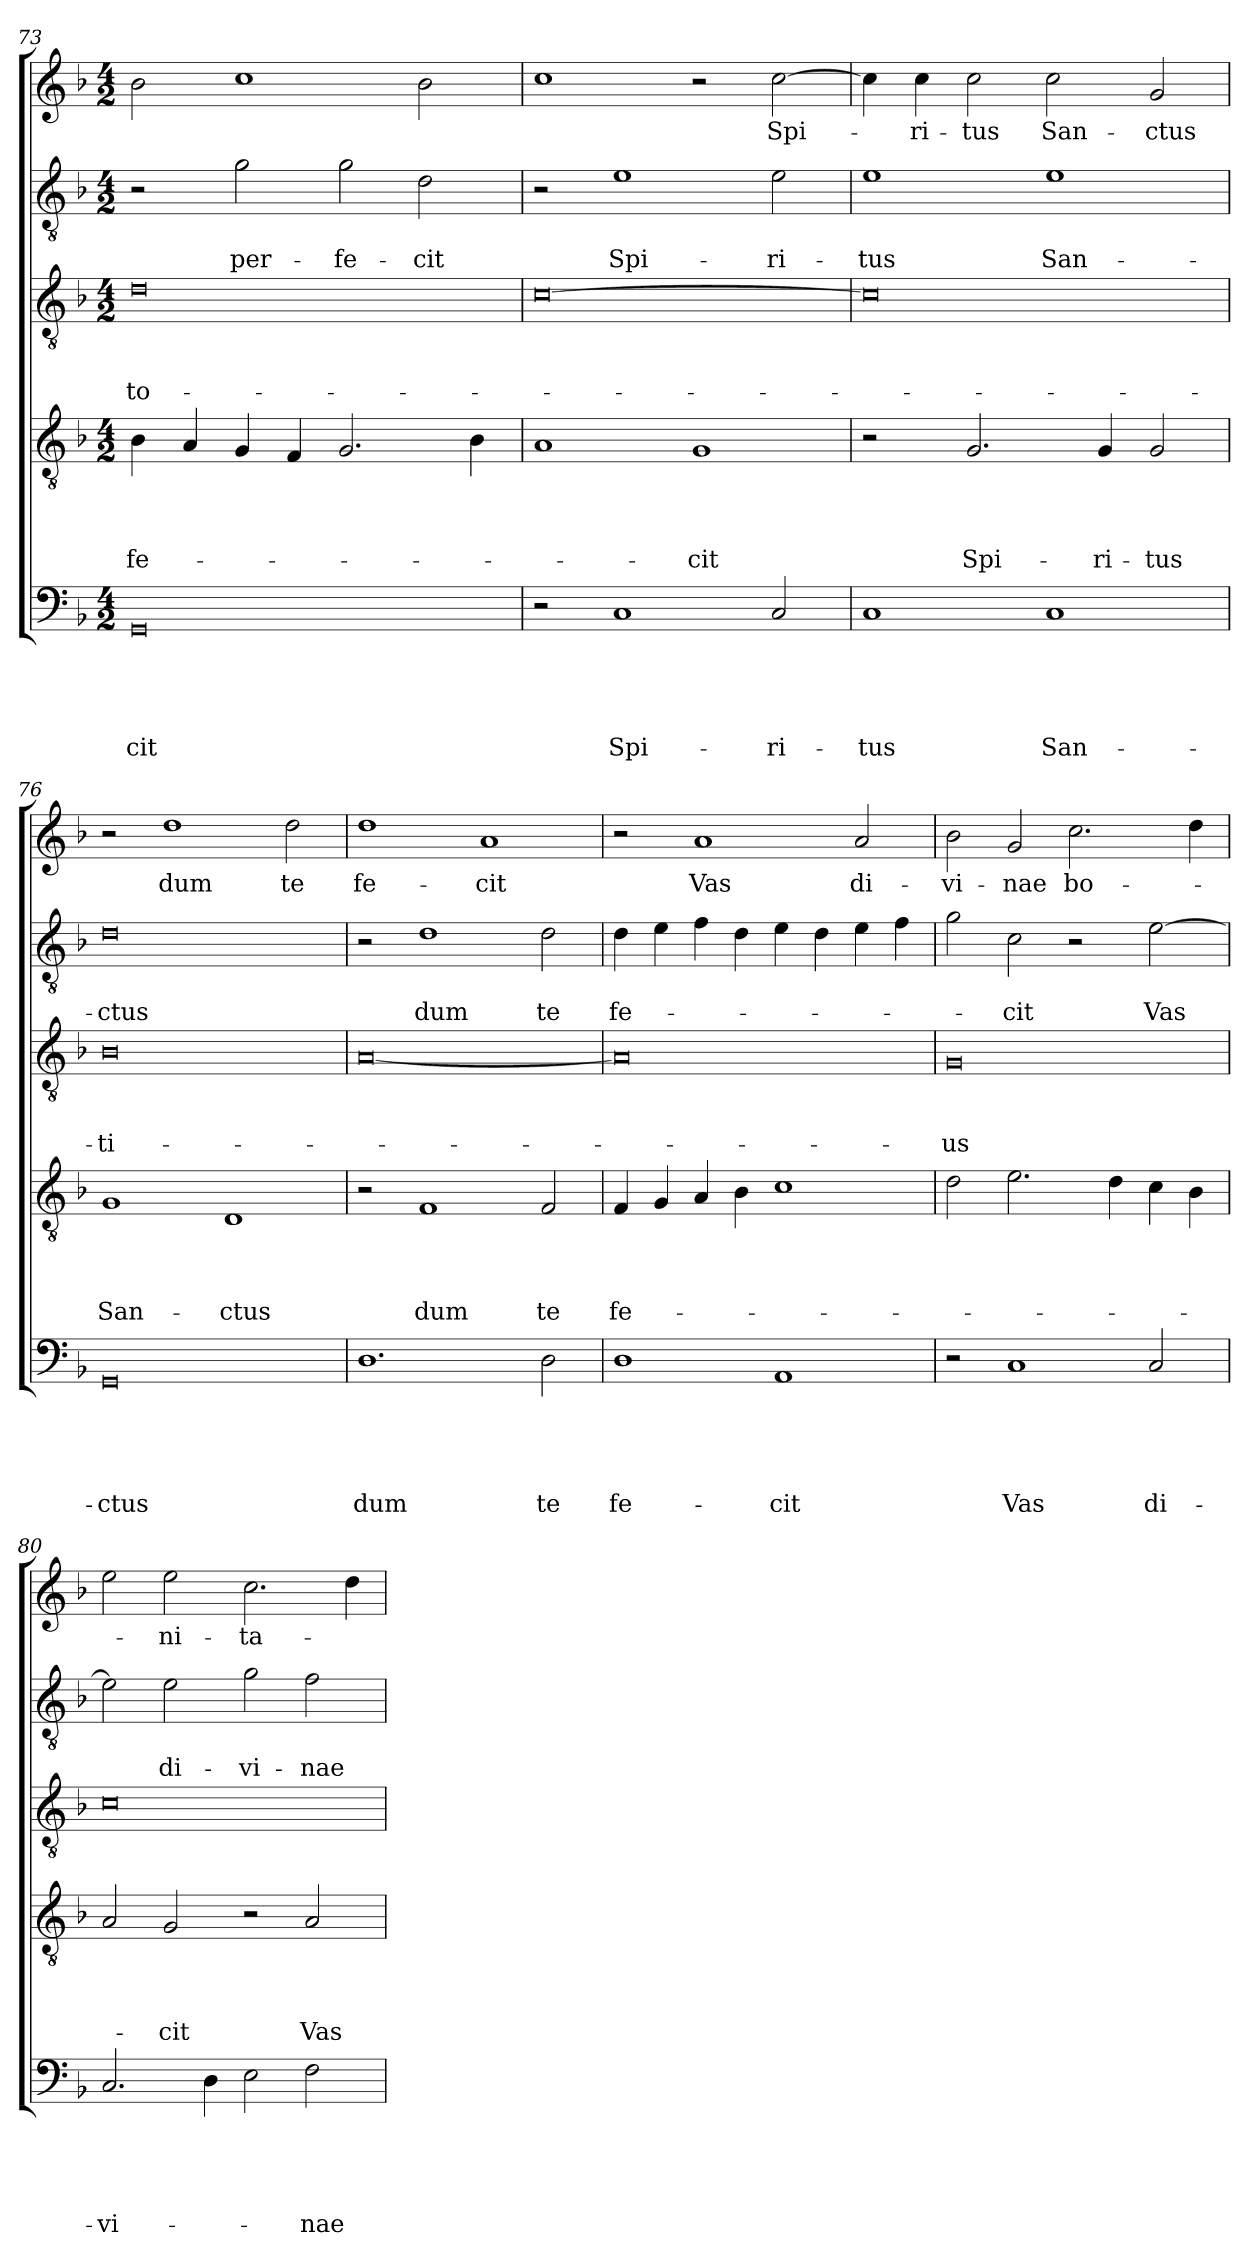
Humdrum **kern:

**kern	**text	**text	**text	**text	**text	**kern	**text	**text	**text	**text	**kern	**text	**text	**text	**kern	**text	**text	**kern	**text
*part5	*part5	*part5	*part5	*part5	*part5	*part4	*part4	*part4	*part4	*part4	*part3	*part3	*part3	*part3	*part2	*part2	*part2	*part1	*part1
*staff5	*staff5	*staff5	*staff5	*staff5	*staff5	*staff4	*staff4	*staff4	*staff4	*staff4	*staff3	*staff3	*staff3	*staff3	*staff2	*staff2	*staff2	*staff1	*staff1
!!LO:PB:g=z
*clefF4	*	*	*	*	*	*clefGv2	*	*	*	*	*clefGv2	*	*	*	*clefGv2	*	*	*clefG2	*
*k[b-]	*	*	*	*	*	*k[b-]	*	*	*	*	*k[b-]	*	*	*	*k[b-]	*	*	*k[b-]	*
*F:	*	*	*	*	*	*F:	*	*	*	*	*F:	*	*	*	*F:	*	*	*F:	*
*M4/2	*	*	*	*	*	*M4/2	*	*	*	*	*M4/2	*	*	*	*M4/2	*	*	*M4/2	*
=73	=73	=73	=73	=73	=73	=73	=73	=73	=73	=73	=73	=73	=73	=73	=73	=73	=73	=73	=73
!	!	!	!	!	!LO:LY:b	!	!	!	!	!LO:LY:b	!	!	!	!LO:LY:b	!	!	!	!	!
0GG	.	.	.	.	-cit	4B-\	.	.	.	-fe-	0d	.	.	to-	2r	.	.	2b-\	.
.	.	.	.	.	.	4A/	.	.	.	.	.	.	.	.	.	.	.	.	.
!	!	!	!	!	!	!	!	!	!	!	!	!	!	!	!	!	!LO:LY:b	!	!
.	.	.	.	.	.	4G/	.	.	.	.	.	.	.	.	2g\	.	per-	1cc	.
.	.	.	.	.	.	4F/	.	.	.	.	.	.	.	.	.	.	.	.	.
!	!	!	!	!	!	!	!	!	!	!	!	!	!	!	!	!	!LO:LY:b	!	!
.	.	.	.	.	.	2.G/	.	.	.	.	.	.	.	.	2g\	.	-fe-	.	.
!	!	!	!	!	!	!	!	!	!	!	!	!	!	!	!	!	!LO:LY:b	!	!
.	.	.	.	.	.	.	.	.	.	.	.	.	.	.	2d\	.	-cit	2b-\	.
.	.	.	.	.	.	4B-\	.	.	.	.	.	.	.	.	.	.	.	.	.
=74	=74	=74	=74	=74	=74	=74	=74	=74	=74	=74	=74	=74	=74	=74	=74	=74	=74	=74	=74
2r	.	.	.	.	.	1A	.	.	.	.	[0c	.	.	.	2r	.	.	1cc	.
!	!	!	!	!	!LO:LY:b	!	!	!	!	!	!	!	!	!	!	!	!LO:LY:b	!	!
1C	.	.	.	.	Spi-	.	.	.	.	.	.	.	.	.	1e	.	Spi-	.	.
!	!	!	!	!	!	!	!	!	!	!LO:LY:b	!	!	!	!	!	!	!	!	!
.	.	.	.	.	.	1G	.	.	.	-cit	.	.	.	.	.	.	.	2r	.
!	!	!	!	!	!LO:LY:b	!	!	!	!	!	!	!	!	!	!	!	!LO:LY:b	!	!LO:LY:b
2C/	.	.	.	.	-ri-	.	.	.	.	.	.	.	.	.	2e\	.	-ri-	[2cc\	Spi-
=75	=75	=75	=75	=75	=75	=75	=75	=75	=75	=75	=75	=75	=75	=75	=75	=75	=75	=75	=75
!	!	!	!	!	!LO:LY:b	!	!	!	!	!	!	!	!	!	!	!	!LO:LY:b	!	!
1C	.	.	.	.	-tus	2r	.	.	.	.	0c]	.	.	.	1e	.	-tus	4cc\]	.
!	!	!	!	!	!	!	!	!	!	!	!	!	!	!	!	!	!	!	!LO:LY:b
.	.	.	.	.	.	.	.	.	.	.	.	.	.	.	.	.	.	4cc\	-ri-
!	!	!	!	!	!	!	!	!	!	!LO:LY:b	!	!	!	!	!	!	!	!	!LO:LY:b
.	.	.	.	.	.	2.G/	.	.	.	Spi-	.	.	.	.	.	.	.	2cc\	-tus
!	!	!	!	!	!LO:LY:b	!	!	!	!	!	!	!	!	!	!	!	!LO:LY:b	!	!LO:LY:b
1C	.	.	.	.	San-	.	.	.	.	.	.	.	.	.	1e	.	San-	2cc\	San-
!	!	!	!	!	!	!	!	!	!	!LO:LY:b	!	!	!	!	!	!	!	!	!
.	.	.	.	.	.	4G/	.	.	.	-ri-	.	.	.	.	.	.	.	.	.
!	!	!	!	!	!	!	!	!	!	!LO:LY:b	!	!	!	!	!	!	!	!	!LO:LY:b
.	.	.	.	.	.	2G/	.	.	.	-tus	.	.	.	.	.	.	.	2g/	-ctus
=76	=76	=76	=76	=76	=76	=76	=76	=76	=76	=76	=76	=76	=76	=76	=76	=76	=76	=76	=76
!	!	!	!	!	!LO:LY:b	!	!	!	!	!LO:LY:b	!	!	!	!LO:LY:b	!	!	!LO:LY:b	!	!
0GG	.	.	.	.	-ctus	1G	.	.	.	San-	0B-	.	.	-ti-	0d	.	-ctus	2r	.
!	!	!	!	!	!	!	!	!	!	!	!	!	!	!	!	!	!	!	!LO:LY:b
.	.	.	.	.	.	.	.	.	.	.	.	.	.	.	.	.	.	1dd	dum
!	!	!	!	!	!	!	!	!	!	!LO:LY:b	!	!	!	!	!	!	!	!	!
.	.	.	.	.	.	1D	.	.	.	-ctus	.	.	.	.	.	.	.	.	.
!	!	!	!	!	!	!	!	!	!	!	!	!	!	!	!	!	!	!	!LO:LY:b
.	.	.	.	.	.	.	.	.	.	.	.	.	.	.	.	.	.	2dd\	te
=77	=77	=77	=77	=77	=77	=77	=77	=77	=77	=77	=77	=77	=77	=77	=77	=77	=77	=77	=77
!	!	!	!	!	!LO:LY:b	!	!	!	!	!	!	!	!	!	!	!	!	!	!LO:LY:b
1.D	.	.	.	.	dum	2r	.	.	.	.	[0A	.	.	.	2r	.	.	1dd	fe-
!	!	!	!	!	!	!	!	!	!	!LO:LY:b	!	!	!	!	!	!	!LO:LY:b	!	!
.	.	.	.	.	.	1F	.	.	.	dum	.	.	.	.	1d	.	dum	.	.
!	!	!	!	!	!	!	!	!	!	!	!	!	!	!	!	!	!	!	!LO:LY:b
.	.	.	.	.	.	.	.	.	.	.	.	.	.	.	.	.	.	1a	-cit
!	!	!	!	!	!LO:LY:b	!	!	!	!	!LO:LY:b	!	!	!	!	!	!	!LO:LY:b	!	!
2D\	.	.	.	.	te	2F/	.	.	.	te	.	.	.	.	2d\	.	te	.	.
=78	=78	=78	=78	=78	=78	=78	=78	=78	=78	=78	=78	=78	=78	=78	=78	=78	=78	=78	=78
!	!	!	!	!	!LO:LY:b	!	!	!	!	!LO:LY:b	!	!	!	!	!	!	!LO:LY:b	!	!
1D	.	.	.	.	fe-	4F/	.	.	.	fe-	0A]	.	.	.	4d\	.	fe-	2r	.
.	.	.	.	.	.	4G/	.	.	.	.	.	.	.	.	4e\	.	.	.	.
!	!	!	!	!	!	!	!	!	!	!	!	!	!	!	!	!	!	!	!LO:LY:b
.	.	.	.	.	.	4A/	.	.	.	.	.	.	.	.	4f\	.	.	1a	Vas
.	.	.	.	.	.	4B-\	.	.	.	.	.	.	.	.	4d\	.	.	.	.
!	!	!	!	!	!LO:LY:b	!	!	!	!	!	!	!	!	!	!	!	!	!	!
1AA	.	.	.	.	-cit	1c	.	.	.	.	.	.	.	.	4e\	.	.	.	.
.	.	.	.	.	.	.	.	.	.	.	.	.	.	.	4d\	.	.	.	.
!	!	!	!	!	!	!	!	!	!	!	!	!	!	!	!	!	!	!	!LO:LY:b
.	.	.	.	.	.	.	.	.	.	.	.	.	.	.	4e\	.	.	2a/	di-
.	.	.	.	.	.	.	.	.	.	.	.	.	.	.	4f\	.	.	.	.
!!LO:LB:g=z
=79	=79	=79	=79	=79	=79	=79	=79	=79	=79	=79	=79	=79	=79	=79	=79	=79	=79	=79	=79
!	!	!	!	!	!	!	!	!	!	!	!	!	!	!LO:LY:b	!	!	!	!	!LO:LY:b
2r	.	.	.	.	.	2d\	.	.	.	.	0G	.	.	-us	2g\	.	.	2b-\	-vi-
!	!	!	!	!	!LO:LY:b	!	!	!	!	!	!	!	!	!	!	!	!LO:LY:b	!	!LO:LY:b
1C	.	.	.	.	Vas	2.e\	.	.	.	.	.	.	.	.	2c\	.	-cit	2g/	-nae
!	!	!	!	!	!	!	!	!	!	!	!	!	!	!	!	!	!	!	!LO:LY:b
.	.	.	.	.	.	.	.	.	.	.	.	.	.	.	2r	.	.	2.cc\	bo-
.	.	.	.	.	.	4d\	.	.	.	.	.	.	.	.	.	.	.	.	.
!	!	!	!	!	!LO:LY:b	!	!	!	!	!	!	!	!	!	!	!	!LO:LY:b	!	!
2C/	.	.	.	.	di-	4c\	.	.	.	.	.	.	.	.	[2e\	.	Vas	.	.
.	.	.	.	.	.	4B-\	.	.	.	.	.	.	.	.	.	.	.	4dd\	.
=80	=80	=80	=80	=80	=80	=80	=80	=80	=80	=80	=80	=80	=80	=80	=80	=80	=80	=80	=80
!	!	!	!	!	!LO:LY:b	!	!	!	!	!	!	!	!	!	!	!	!	!	!
2.C/	.	.	.	.	-vi-	2A/	.	.	.	.	0c	.	.	.	2e\]	.	.	2ee\	.
!	!	!	!	!	!	!	!	!	!	!LO:LY:b	!	!	!	!	!	!	!LO:LY:b	!	!LO:LY:b
.	.	.	.	.	.	2G/	.	.	.	-cit	.	.	.	.	2e\	.	di-	2ee\	-ni-
4D\	.	.	.	.	.	.	.	.	.	.	.	.	.	.	.	.	.	.	.
!	!	!	!	!	!	!	!	!	!	!	!	!	!	!	!	!	!LO:LY:b	!	!LO:LY:b
2E\	.	.	.	.	.	2r	.	.	.	.	.	.	.	.	2g\	.	-vi-	2.cc\	-ta-
!	!	!	!	!	!LO:LY:b	!	!	!	!	!LO:LY:b	!	!	!	!	!	!	!LO:LY:b	!	!
2F\	.	.	.	.	-nae	2A/	.	.	.	Vas	.	.	.	.	2f\	.	-nae	.	.
.	.	.	.	.	.	.	.	.	.	.	.	.	.	.	.	.	.	4dd\	.
=	=	=	=	=	=	=	=	=	=	=	=	=	=	=	=	=	=	=	=
*-	*-	*-	*-	*-	*-	*-	*-	*-	*-	*-	*-	*-	*-	*-	*-	*-	*-	*-	*-
